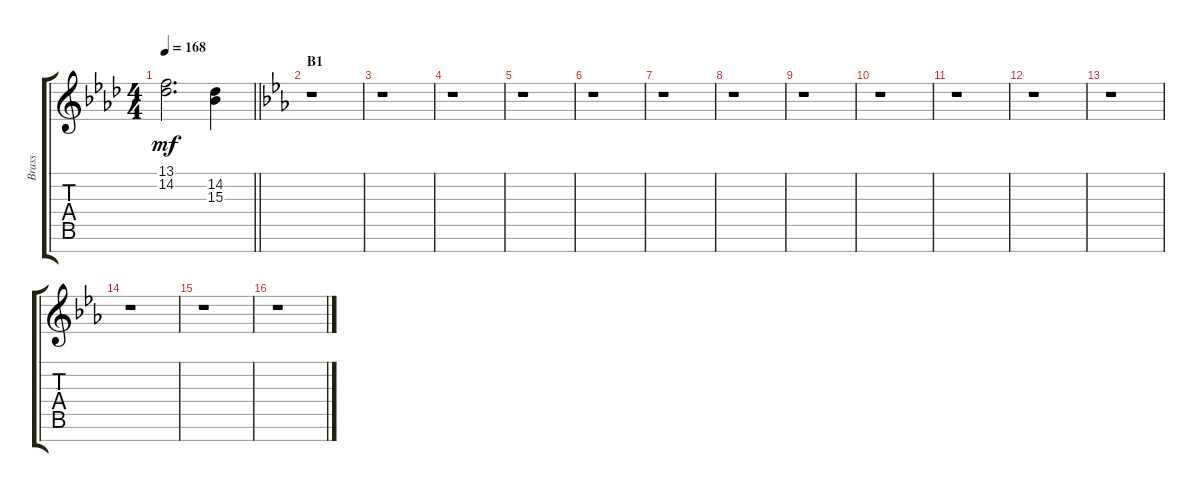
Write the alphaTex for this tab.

\track ("Brass" "Brass") {instrument brasssection}
\staff {score tabs}
\tuning (E4 B3 G3 D3 A2 E2 B1) {hide}
\ts (4 4)
\tempo 168
\clef g2
\barLineRight lightlight
\ks fminor
(13.1 14.2).2{d dy mf} (14.2 15.3).4 |
\section ("" "B1")
\ks cminor
r.1 |
r.1 |
r.1 |
r.1 |
r.1 |
r.1 |
r.1 |
r.1 |
r.1 |
r.1 |
r.1 |
r.1 |
r.1 |
r.1 |
r.1
